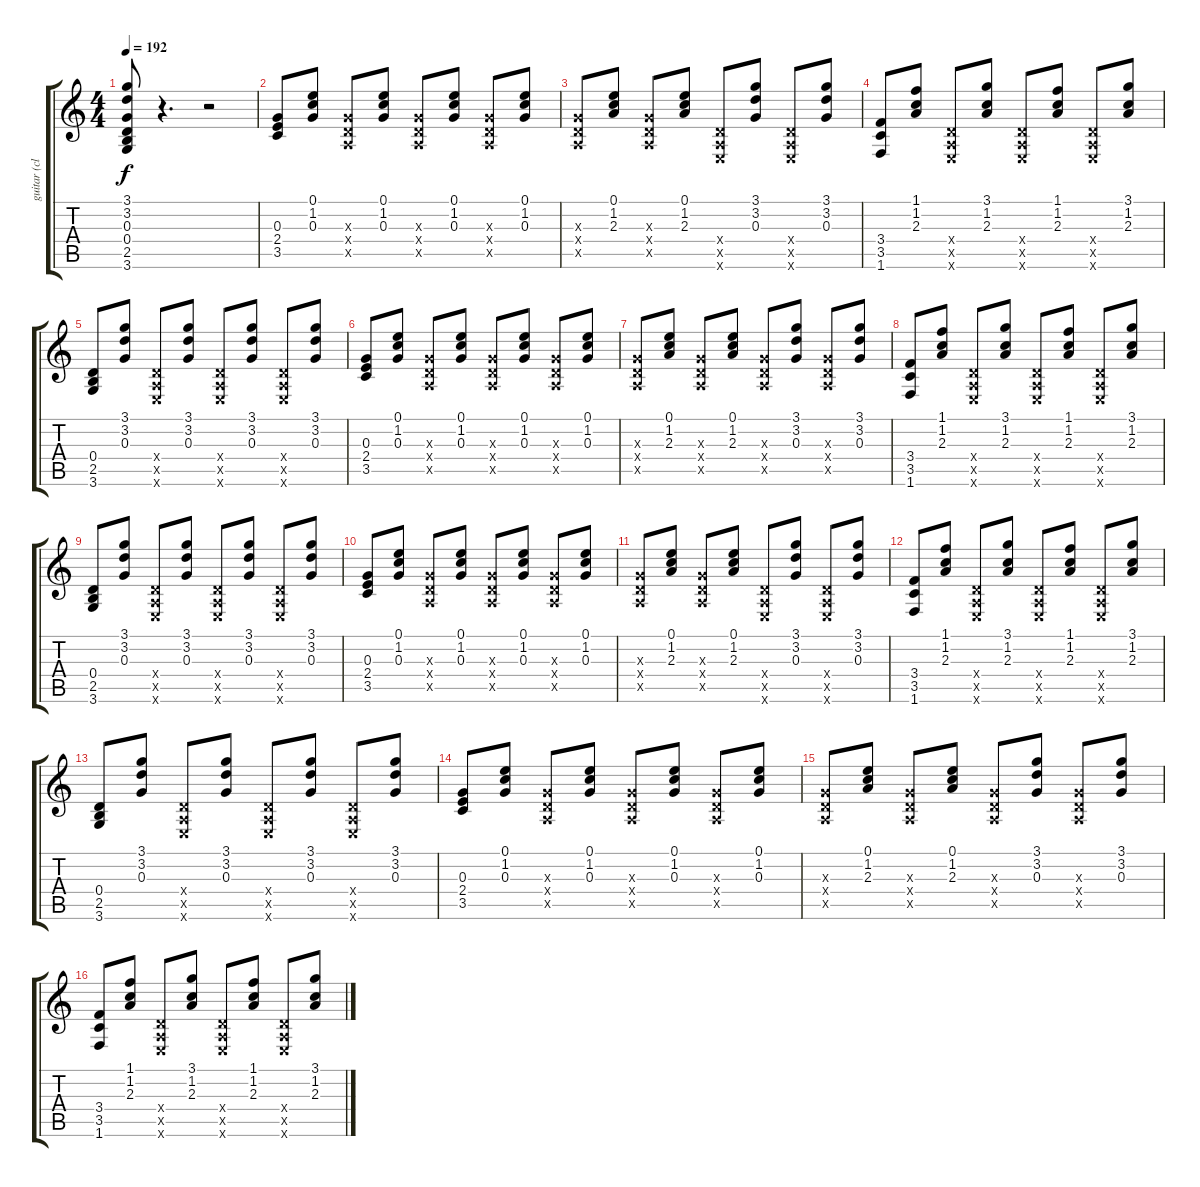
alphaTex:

\track ("guitar (clean)" "guitar (cl") {instrument electricguitarclean}
\staff {score tabs}
\tuning (E4 B3 G3 D3 A2 E2) {hide}
\ts (4 4)
\tempo 192
\clef g2
\ks c
(3.1 3.2 0.3 0.4 2.5 3.6).8{dy f} r.4{d} r.2 |
(0.3 2.4 3.5).8 (0.1 1.2 0.3).8 (0.3{x} 0.4{x} 0.5{x}).8 (0.1 1.2 0.3).8 (0.3{x} 0.4{x} 0.5{x}).8 (0.1 1.2 0.3).8 (0.3{x} 0.4{x} 0.5{x}).8 (0.1 1.2 0.3).8 |
(0.3{x} 0.4{x} 0.5{x}).8 (0.1 1.2 2.3).8 (0.3{x} 0.4{x} 0.5{x}).8 (0.1 1.2 2.3).8 (0.4{x} 0.5{x} 0.6{x}).8 (3.1 3.2 0.3).8 (0.4{x} 0.5{x} 0.6{x}).8 (3.1 3.2 0.3).8 |
(3.4 3.5 1.6).8 (1.1 1.2 2.3).8 (0.4{x} 0.5{x} 0.6{x}).8 (3.1 1.2 2.3).8 (0.4{x} 0.5{x} 0.6{x}).8 (1.1 1.2 2.3).8 (0.4{x} 0.5{x} 0.6{x}).8 (3.1 1.2 2.3).8 |
(0.4 2.5 3.6).8 (3.1 3.2 0.3).8 (0.4{x} 0.5{x} 0.6{x}).8 (3.1 3.2 0.3).8 (0.4{x} 0.5{x} 0.6{x}).8 (3.1 3.2 0.3).8 (0.4{x} 0.5{x} 0.6{x}).8 (3.1 3.2 0.3).8 |
(0.3 2.4 3.5).8 (0.1 1.2 0.3).8 (0.3{x} 0.4{x} 0.5{x}).8 (0.1 1.2 0.3).8 (0.3{x} 0.4{x} 0.5{x}).8 (0.1 1.2 0.3).8 (0.3{x} 0.4{x} 0.5{x}).8 (0.1 1.2 0.3).8 |
(0.3{x} 0.4{x} 0.5{x}).8 (0.1 1.2 2.3).8 (0.3{x} 0.4{x} 0.5{x}).8 (0.1 1.2 2.3).8 (0.3{x} 0.4{x} 0.5{x}).8 (3.1 3.2 0.3).8 (0.3{x} 0.4{x} 0.5{x}).8 (3.1 3.2 0.3).8 |
(3.4 3.5 1.6).8 (1.1 1.2 2.3).8 (0.4{x} 0.5{x} 0.6{x}).8 (3.1 1.2 2.3).8 (0.4{x} 0.5{x} 0.6{x}).8 (1.1 1.2 2.3).8 (0.4{x} 0.5{x} 0.6{x}).8 (3.1 1.2 2.3).8 |
(0.4 2.5 3.6).8 (3.1 3.2 0.3).8 (0.4{x} 0.5{x} 0.6{x}).8 (3.1 3.2 0.3).8 (0.4{x} 0.5{x} 0.6{x}).8 (3.1 3.2 0.3).8 (0.4{x} 0.5{x} 0.6{x}).8 (3.1 3.2 0.3).8 |
(0.3 2.4 3.5).8 (0.1 1.2 0.3).8 (0.3{x} 0.4{x} 0.5{x}).8 (0.1 1.2 0.3).8 (0.3{x} 0.4{x} 0.5{x}).8 (0.1 1.2 0.3).8 (0.3{x} 0.4{x} 0.5{x}).8 (0.1 1.2 0.3).8 |
(0.3{x} 0.4{x} 0.5{x}).8 (0.1 1.2 2.3).8 (0.3{x} 0.4{x} 0.5{x}).8 (0.1 1.2 2.3).8 (0.4{x} 0.5{x} 0.6{x}).8 (3.1 3.2 0.3).8 (0.4{x} 0.5{x} 0.6{x}).8 (3.1 3.2 0.3).8 |
(3.4 3.5 1.6).8 (1.1 1.2 2.3).8 (0.4{x} 0.5{x} 0.6{x}).8 (3.1 1.2 2.3).8 (0.4{x} 0.5{x} 0.6{x}).8 (1.1 1.2 2.3).8 (0.4{x} 0.5{x} 0.6{x}).8 (3.1 1.2 2.3).8 |
(0.4 2.5 3.6).8 (3.1 3.2 0.3).8 (0.4{x} 0.5{x} 0.6{x}).8 (3.1 3.2 0.3).8 (0.4{x} 0.5{x} 0.6{x}).8 (3.1 3.2 0.3).8 (0.4{x} 0.5{x} 0.6{x}).8 (3.1 3.2 0.3).8 |
(0.3 2.4 3.5).8 (0.1 1.2 0.3).8 (0.3{x} 0.4{x} 0.5{x}).8 (0.1 1.2 0.3).8 (0.3{x} 0.4{x} 0.5{x}).8 (0.1 1.2 0.3).8 (0.3{x} 0.4{x} 0.5{x}).8 (0.1 1.2 0.3).8 |
(0.3{x} 0.4{x} 0.5{x}).8 (0.1 1.2 2.3).8 (0.3{x} 0.4{x} 0.5{x}).8 (0.1 1.2 2.3).8 (0.3{x} 0.4{x} 0.5{x}).8 (3.1 3.2 0.3).8 (0.3{x} 0.4{x} 0.5{x}).8 (3.1 3.2 0.3).8 |
(3.4 3.5 1.6).8 (1.1 1.2 2.3).8 (0.4{x} 0.5{x} 0.6{x}).8 (3.1 1.2 2.3).8 (0.4{x} 0.5{x} 0.6{x}).8 (1.1 1.2 2.3).8 (0.4{x} 0.5{x} 0.6{x}).8 (3.1 1.2 2.3).8
